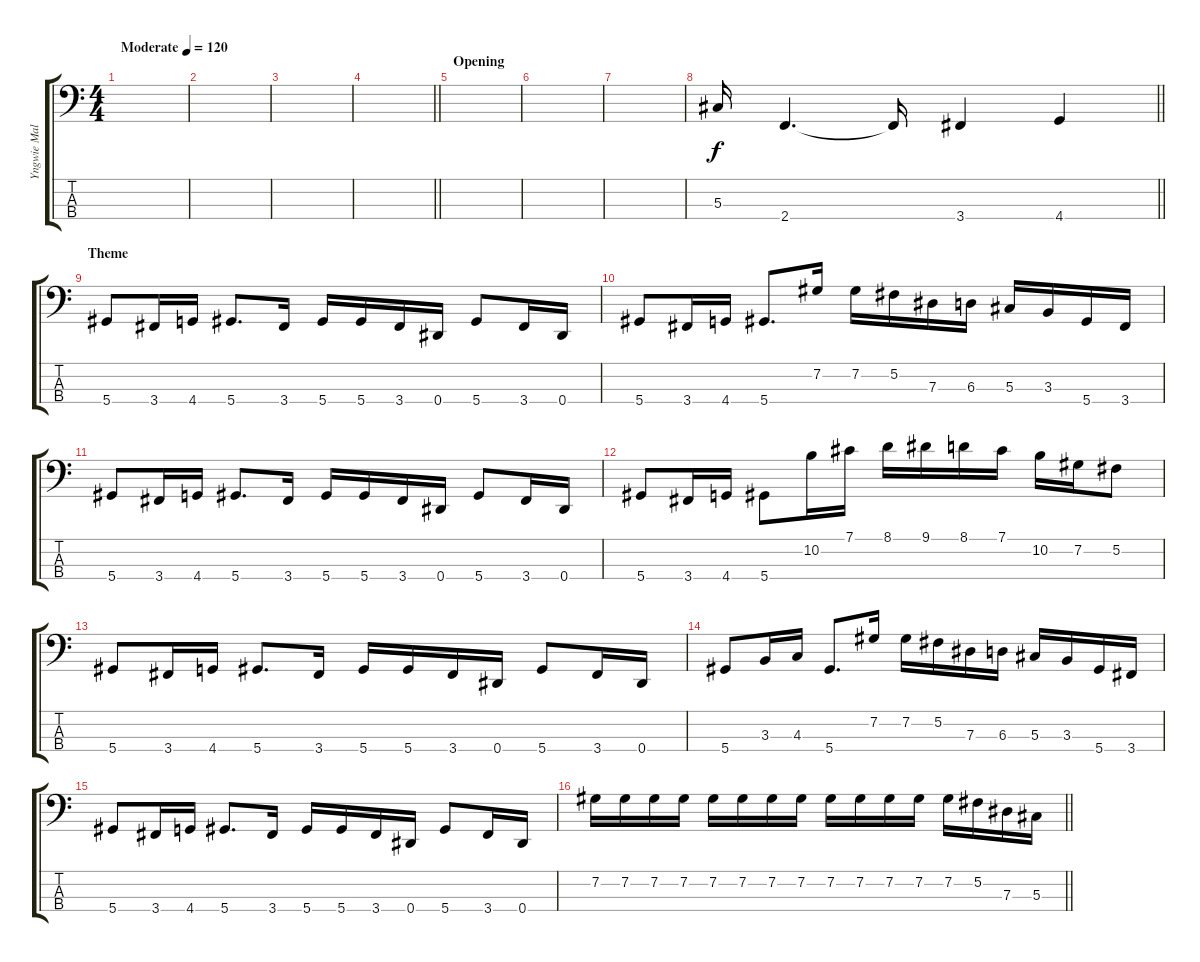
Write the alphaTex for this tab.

\track ("Yngwie Malmsteen" "Yngwie Mal") {instrument electricbassfinger}
\staff {score tabs}
\tuning (Gb2 Db2 Ab1 Eb1) {hide}
\ts (4 4)
\tempo (120 "Moderate")
\clef f4
\ks c
|
|
|
\barLineRight lightlight
|
\section ("" "Opening")
|
|
|
\barLineRight lightlight
5.3.16 2.4.4{d} 2.4{t}.16 3.4.4 4.4.4 |
\section ("" "Theme")
5.4.8 3.4.16 4.4.16 5.4.8{d} 3.4.16 5.4.16 5.4.16 3.4.16 0.4.16 5.4.8 3.4.16 0.4.16 |
5.4.8 3.4.16 4.4.16 5.4.8{d} 7.2.16 7.2.16 5.2.16 7.3.16 6.3.16 5.3.16 3.3.16 5.4.16 3.4.16 |
5.4.8 3.4.16 4.4.16 5.4.8{d} 3.4.16 5.4.16 5.4.16 3.4.16 0.4.16 5.4.8 3.4.16 0.4.16 |
5.4.8 3.4.16 4.4.16 5.4.8 10.2.16 7.1.16 8.1.16 9.1.16 8.1.16 7.1.16 10.2.16 7.2.16 5.2.8 |
5.4.8 3.4.16 4.4.16 5.4.8{d} 3.4.16 5.4.16 5.4.16 3.4.16 0.4.16 5.4.8 3.4.16 0.4.16 |
5.4.8 3.3.16 4.3.16 5.4.8{d} 7.2.16 7.2.16 5.2.16 7.3.16 6.3.16 5.3.16 3.3.16 5.4.16 3.4.16 |
5.4.8 3.4.16 4.4.16 5.4.8{d} 3.4.16 5.4.16 5.4.16 3.4.16 0.4.16 5.4.8 3.4.16 0.4.16 |
\barLineRight lightlight
7.2.16 7.2.16 7.2.16 7.2.16 7.2.16 7.2.16 7.2.16 7.2.16 7.2.16 7.2.16 7.2.16 7.2.16 7.2.16 5.2.16 7.3.16 5.3.16
